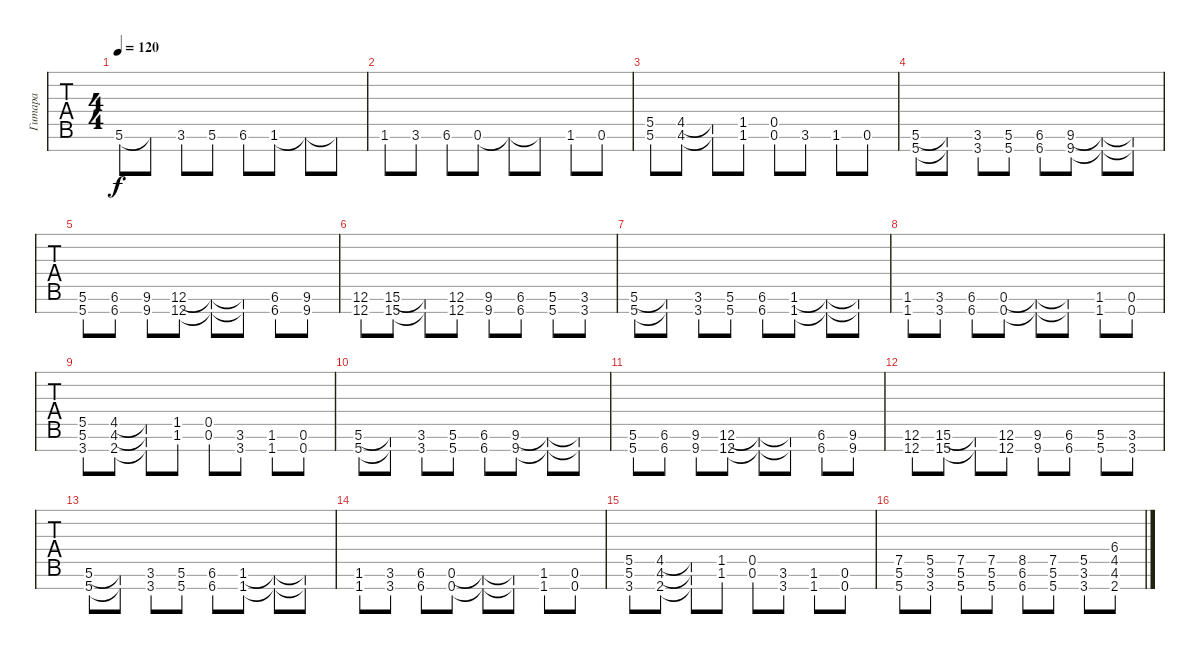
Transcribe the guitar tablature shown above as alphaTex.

\track ("Гитара" "Гитара") {instrument distortionguitar}
\staff {tabs}
\tuning (E4 B3 G3 D3 A2 E2 B1) {hide}
\ts (4 4)
\tempo 120
\clef g2
\ks c
5.6.8{dy f} 5.6{t}.8 3.6.8 5.6.8 6.6.8 1.6.8 1.6{t}.8 1.6{t}.8 |
1.6.8 3.6.8 6.6.8 0.6.8 0.6{t}.8 0.6{t}.8 1.6.8 0.6.8 |
(5.5 5.6).8 (4.5 4.6).8 (4.5{t} 4.6{t}).8 (1.5 1.6).8 (0.5 0.6).8 3.6.8 1.6.8 0.6.8 |
(5.6 5.7).8 (5.6{t} 5.7{t}).8 (3.6 3.7).8 (5.6 5.7).8 (6.6 6.7).8 (9.6 9.7).8 (9.6{t} 9.7{t}).8 (9.6{t} 9.7{t}).8 |
(5.6 5.7).8 (6.6 6.7).8 (9.6 9.7).8 (12.6 12.7).8 (12.6{t} 12.7{t}).8 (12.6{t} 12.7{t}).8 (6.6 6.7).8 (9.6 9.7).8 |
(12.6 12.7).8 (15.6 15.7).8 (15.6{t} 15.7{t}).8 (12.6 12.7).8 (9.6 9.7).8 (6.6 6.7).8 (5.6 5.7).8 (3.6 3.7).8 |
(5.6 5.7).8 (5.6{t} 5.7{t}).8 (3.6 3.7).8 (5.6 5.7).8 (6.6 6.7).8 (1.6 1.7).8 (1.6{t} 1.7{t}).8 (1.6{t} 1.7{t}).8 |
(1.6 1.7).8 (3.6 3.7).8 (6.6 6.7).8 (0.6 0.7).8 (0.6{t} 0.7{t}).8 (0.6{t} 0.7{t}).8 (1.6 1.7).8 (0.6 0.7).8 |
(5.5 5.6 3.7).8 (4.5 4.6 2.7).8 (4.5{t} 4.6{t} 2.7{t}).8 (1.5 1.6).8 (0.5 0.6).8 (3.6 3.7).8 (1.6 1.7).8 (0.6 0.7).8 |
(5.6 5.7).8 (5.6{t} 5.7{t}).8 (3.6 3.7).8 (5.6 5.7).8 (6.6 6.7).8 (9.6 9.7).8 (9.6{t} 9.7{t}).8 (9.6{t} 9.7{t}).8 |
(5.6 5.7).8 (6.6 6.7).8 (9.6 9.7).8 (12.6 12.7).8 (12.6{t} 12.7{t}).8 (12.6{t} 12.7{t}).8 (6.6 6.7).8 (9.6 9.7).8 |
(12.6 12.7).8 (15.6 15.7).8 (15.6{t} 15.7{t}).8 (12.6 12.7).8 (9.6 9.7).8 (6.6 6.7).8 (5.6 5.7).8 (3.6 3.7).8 |
(5.6 5.7).8 (5.6{t} 5.7{t}).8 (3.6 3.7).8 (5.6 5.7).8 (6.6 6.7).8 (1.6 1.7).8 (1.6{t} 1.7{t}).8 (1.6{t} 1.7{t}).8 |
(1.6 1.7).8 (3.6 3.7).8 (6.6 6.7).8 (0.6 0.7).8 (0.6{t} 0.7{t}).8 (0.6{t} 0.7{t}).8 (1.6 1.7).8 (0.6 0.7).8 |
(5.5 5.6 3.7).8 (4.5 4.6 2.7).8 (4.5{t} 4.6{t} 2.7{t}).8 (1.5 1.6).8 (0.5 0.6).8 (3.6 3.7).8 (1.6 1.7).8 (0.6 0.7).8 |
(7.5 5.6 5.7).8 (5.5 3.6 3.7).8 (7.5 5.6 5.7).8 (7.5 5.6 5.7).8 (8.5 6.6 6.7).8 (7.5 5.6 5.7).8 (5.5 3.6 3.7).8 (6.4 4.5 4.6 2.7).8
